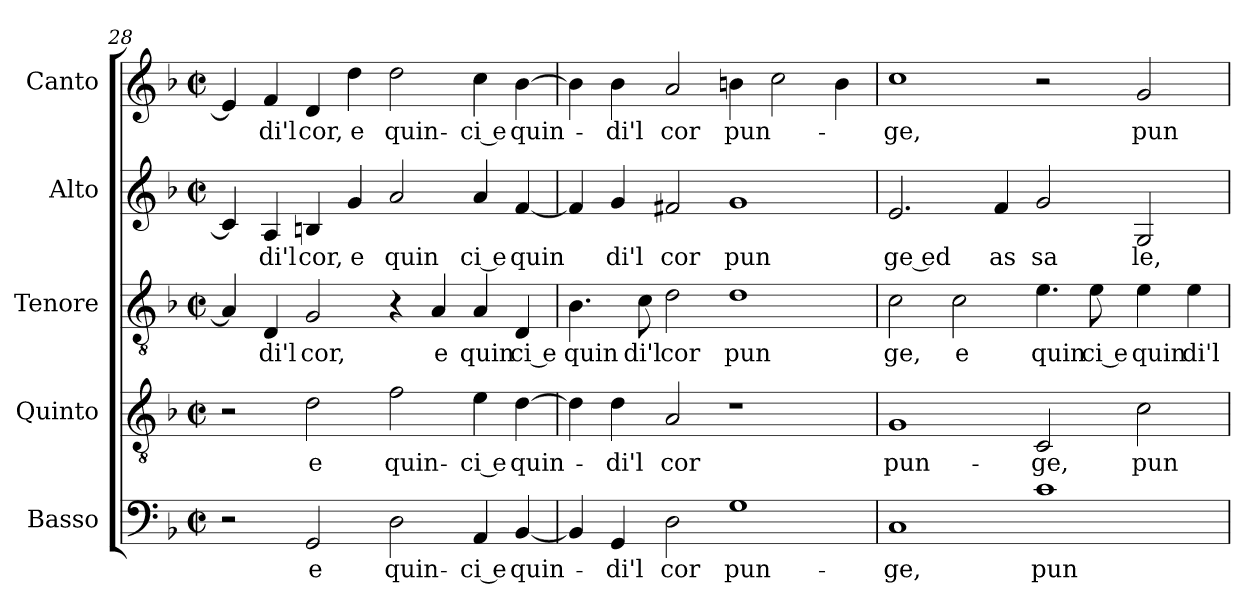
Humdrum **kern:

**kern	**text	**kern	**text	**kern	**text	**kern	**text	**kern	**text
*part5	*part5	*part4	*part4	*part3	*part3	*part2	*part2	*part1	*part1
*staff5	*staff5	*staff4	*staff4	*staff3	*staff3	*staff2	*staff2	*staff1	*staff1
*I"Basso	*	*I"Quinto	*	*I"Tenore	*	*I"Alto	*	*I"Canto	*
*clefF4	*	*clefGv2	*	*clefGv2	*	*clefG2	*	*clefG2	*
*k[b-]	*	*k[b-]	*	*k[b-]	*	*k[b-]	*	*k[b-]	*
*F:	*	*F:	*	*F:	*	*F:	*	*F:	*
*M2/2	*	*M2/2	*	*M2/2	*	*M2/2	*	*M2/2	*
*met(c|)	*	*met(c|)	*	*met(c|)	*	*met(c|)	*	*met(c|)	*
=28	=28	=28	=28	=28	=28	=28	=28	=28	=28
2r	.	2r	.	4A/]	.	4c/]	.	4e/]	.
!	!	!	!	!	!LO:LY:b:cj	!	!LO:LY:b:cj	!	!LO:LY:b:cj
.	.	.	.	4D/	di'l	4A/	di'l	4f/	-di'l
!	!LO:LY:b:cj	!	!LO:LY:b:cj	!	!LO:LY:b:cj	!	!LO:LY:b:cj	!	!LO:LY:b:cj
2GG/	e	2d\	e	2G/	cor,	4Bn/	cor,	4d/	cor,
!	!	!	!	!	!	!	!LO:LY:b:cj	!	!LO:LY:b:cj
.	.	.	.	.	.	4g/	e	4dd\	e
!	!LO:LY:b:cj	!	!LO:LY:b:cj	!	!	!	!LO:LY:b:cj	!	!LO:LY:b:cj
2D\	quin-	2f\	quin-	4r	.	2a/	quin	2dd\	quin-
!	!	!	!	!	!LO:LY:b:cj	!	!	!	!
.	.	.	.	4A/	e	.	.	.	.
!	!LO:LY:b:rj	!	!LO:LY:b:rj	!	!LO:LY:b:cj	!	!LO:LY:b:rj	!	!LO:LY:b:rj
4AA/	-ci e	4e\	-ci e	4A/	quin	4a/	ci e	4cc\	-ci e
!	!LO:LY:b	!	!LO:LY:b	!	!LO:LY:b:rj	!	!LO:LY:b	!	!LO:LY:b
[<4BB-/	quin-	[>4d\	quin-	4D/	ci e	[<4f/	quin	[>4b-\	quin-
=29	=29	=29	=29	=29	=29	=29	=29	=29	=29
!	!	!	!	!	!LO:LY:b:cj	!	!	!	!
4BB-/]	.	4d\]	.	4.B-\	quin	4f/]	.	4b-\]	.
!	!LO:LY:b:cj	!	!LO:LY:b:cj	!	!	!	!LO:LY:b:cj	!	!LO:LY:b:cj
4GG/	-di'l	4d\	-di'l	.	.	4g/	di'l	4b-\	-di'l
!	!	!	!	!	!LO:LY:b:cj	!	!	!	!
.	.	.	.	8c\	di'l	.	.	.	.
!	!LO:LY:b:cj	!	!LO:LY:b:cj	!	!LO:LY:b:cj	!	!LO:LY:b:cj	!	!LO:LY:b:cj
2D\	cor	2A/	cor	2d\	cor	2f#X/	cor	2a/	cor
!	!LO:LY:b:cj	!	!	!	!LO:LY:b:cj	!	!LO:LY:b:cj	!	!LO:LY:b
1G	pun-	1r	.	1d	pun	1g	pun	4bn\	pun-
.	.	.	.	.	.	.	.	2cc\	.
.	.	.	.	.	.	.	.	4b\	.
=30	=30	=30	=30	=30	=30	=30	=30	=30	=30
!	!LO:LY:b:cj	!	!LO:LY:b:cj	!	!LO:LY:b:cj	!	!LO:LY:b:rj	!	!LO:LY:b:cj
1C	-ge,	1G	pun-	2c\	ge,	2.e/	ge ed	1cc	-ge,
!	!	!	!	!	!LO:LY:b:cj	!	!	!	!
.	.	.	.	2c\	e	.	.	.	.
!	!	!	!	!	!	!	!LO:LY:b:cj	!	!
.	.	.	.	.	.	4f/	as	.	.
!	!LO:LY:b:cj	!	!LO:LY:b:cj	!	!LO:LY:b:cj	!	!LO:LY:b:cj	!	!
1c	pun-	2C/	-ge,	4.e\	quin	2g/	sa	2r	.
!	!	!	!	!	!LO:LY:b:rj	!	!	!	!
.	.	.	.	8e\	ci e	.	.	.	.
!	!	!	!LO:LY:b:cj	!	!LO:LY:b:cj	!	!LO:LY:b:cj	!	!LO:LY:b:cj
.	.	2c\	pun-	4e\	quin	2G/	le,	2g/	pun-
!	!	!	!	!	!LO:LY:b:cj	!	!	!	!
.	.	.	.	4e\	di'l	.	.	.	.
=	=	=	=	=	=	=	=	=	=
*-	*-	*-	*-	*-	*-	*-	*-	*-	*-
